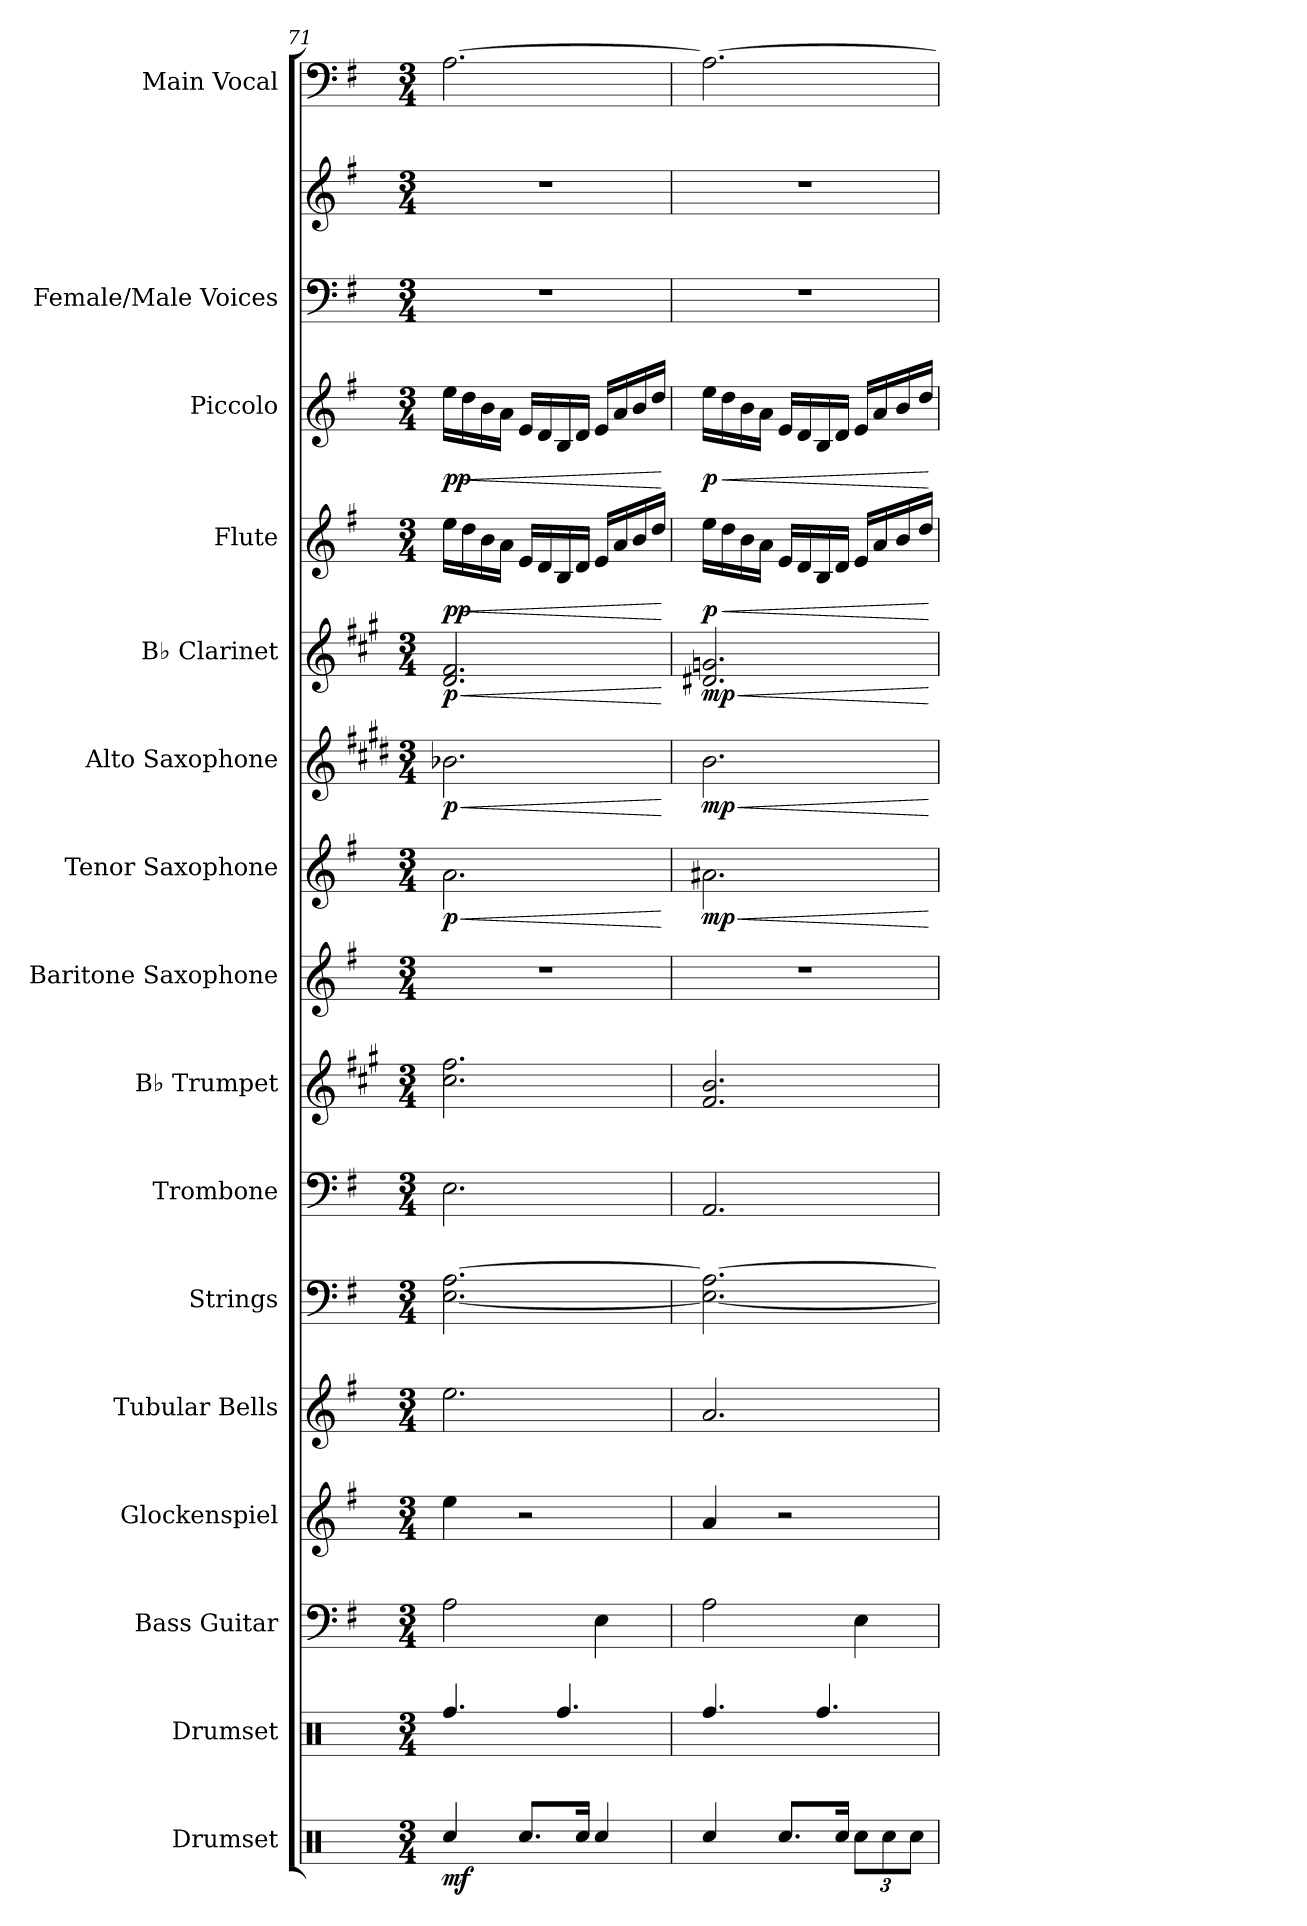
**kern	**dynam	**kern	**kern	**kern	**kern	**kern	**kern	**kern	**kern	**kern	**dynam	**kern	**dynam	**kern	**dynam	**kern	**dynam	**kern	**dynam	**kern	**kern	**kern
*part16	*part16	*part15	*part14	*part13	*part12	*part11	*part10	*part9	*part8	*part7	*part7	*part6	*part6	*part5	*part5	*part4	*part4	*part3	*part3	*part2	*part2	*part1
*staff17	*staff17	*staff16	*staff15	*staff14	*staff13	*staff12	*staff11	*staff10	*staff9	*staff8	*staff8	*staff7	*staff7	*staff6	*staff6	*staff5	*staff5	*staff4	*staff4	*staff3	*staff2	*staff1
*I"Drumset	*	*I"Drumset	*I"Bass Guitar	*I"Glockenspiel	*I"Tubular Bells	*I"Strings	*I"Trombone	*I"B♭ Trumpet	*I"Baritone Saxophone	*I"Tenor Saxophone	*	*I"Alto Saxophone	*	*I"B♭ Clarinet	*	*I"Flute	*	*I"Piccolo	*	*I"Female/Male Voices	*	*I"Main Vocal
*I'Drs.	*	*I'Drs.	*I'B. Guit.	*I'Glk.	*I'Tu. Be.	*I'St.	*I'Tbn.	*I'B♭ Tpt.	*I'Bar. Sax.	*I'T. Sax.	*	*I'A. Sax.	*	*I'B♭ Cl.	*	*I'Fl.	*	*I'Picc.	*	*I'Voices	*	*I'Main Vcl.
*clefX	*	*clefX	*clefF4	*clefG2	*clefG2	*clefF4	*clefF4	*clefG2	*clefG2	*clefG2	*	*clefG2	*	*clefG2	*	*clefG2	*	*clefG2	*	*clefF4	*clefG2	*clefF4
*	*	*	*ITrd7c12	*ITrd-14c-24	*	*	*	*ITrd1c2	*ITrd12c21	*ITrd8c14	*	*ITrd5c9	*	*ITrd1c2	*	*	*	*ITrd-7c-12	*	*	*	*
*k[]	*	*k[]	*k[f#]	*k[f#]	*k[f#]	*k[f#]	*k[f#]	*k[f#]	*k[f#]	*k[f#]	*	*k[f#]	*	*k[f#]	*	*k[f#]	*	*k[f#]	*	*k[f#]	*k[f#]	*k[f#]
*M3/4	*	*M3/4	*M3/4	*M3/4	*M3/4	*M3/4	*M3/4	*M3/4	*M3/4	*M3/4	*	*M3/4	*	*M3/4	*	*M3/4	*	*M3/4	*	*M3/4	*M3/4	*M3/4
=71	=71	=71	=71	=71	=71	=71	=71	=71	=71	=71	=71	=71	=71	=71	=71	=71	=71	=71	=71	=71	=71	=71
!	!LO:DY:b	!	!	!	!	!	!	!	!	!	!LO:HP:b	!	!LO:HP:b	!	!LO:HP:b	!	!	!	!	!	!	!
!	!	!	!	!	!	!	!	!	!	!	!LO:DY:n=1:b	!	!LO:DY:n=1:b	!	!LO:DY:n=1:b	!	!LO:DY:b	!	!LO:DY:b	!	!	!
4Rcc/	mf	4.Rff/	2AA\	4eeee\	2.ee\	[2.E\ [2.A\	2.E\	2.b\ 2.ee\	2.r	2.A\	< p	2.d-X\	< p	2.c/ 2.e/	< p	16ee\LL	pp	16eee\LL	pp	2.r	2.r	[2.A\
!	!	!	!	!	!	!	!	!	!	!	!	!	!	!	!	!	!LO:HP:b	!	!LO:HP:b	!	!	!
.	.	.	.	.	.	.	.	.	.	.	.	.	.	.	.	16dd\	<	16ddd\	<	.	.	.
.	.	.	.	.	.	.	.	.	.	.	.	.	.	.	.	16b\	.	16bb\	.	.	.	.
.	.	.	.	.	.	.	.	.	.	.	.	.	.	.	.	16a\JJ	.	16aa\JJ	.	.	.	.
8.Rcc/L	.	.	.	2r	.	.	.	.	.	.	.	.	.	.	.	16e/LL	.	16ee/LL	.	.	.	.
.	.	.	.	.	.	.	.	.	.	.	.	.	.	.	.	16d/	.	16dd/	.	.	.	.
.	.	4.Rff/	.	.	.	.	.	.	.	.	.	.	.	.	.	16B/	.	16b/	.	.	.	.
16Rcc/Jk	.	.	.	.	.	.	.	.	.	.	.	.	.	.	.	16d/JJ	.	16dd/JJ	.	.	.	.
4Rcc/	.	.	4EE\	.	.	.	.	.	.	.	.	.	.	.	.	16e/LL	.	16ee/LL	.	.	.	.
.	.	.	.	.	.	.	.	.	.	.	.	.	.	.	.	16a/	.	16aa/	.	.	.	.
.	.	.	.	.	.	.	.	.	.	.	.	.	.	.	.	16b/	.	16bb/	.	.	.	.
.	.	.	.	.	.	.	.	.	.	.	.	.	.	.	.	16dd/JJ	.	16ddd/JJ	.	.	.	.
.	.	.	.	.	.	.	.	.	.	.	[	.	[	.	[	.	[	.	[	.	.	.
=72	=72	=72	=72	=72	=72	=72	=72	=72	=72	=72	=72	=72	=72	=72	=72	=72	=72	=72	=72	=72	=72	=72
!	!	!	!	!	!	!	!	!	!	!	!LO:HP:b	!	!LO:HP:b	!	!LO:HP:b	!	!	!	!	!	!	!
!	!	!	!	!	!	!	!	!	!	!	!LO:DY:n=1:b	!	!LO:DY:n=1:b	!	!LO:DY:n=1:b	!	!LO:DY:b	!	!LO:DY:b	!	!	!
4Rcc/	.	4.Rff/	2AA\	4aaa/	2.a/	2.E\_ 2.A\_	2.AA/	2.e/ 2.a/	2.r	2.A#X\	< mp	2.d\	< mp	2.c#X/ 2.fn/	< mp	16ee\LL	p	16eee\LL	p	2.r	2.r	2.A\_
!	!	!	!	!	!	!	!	!	!	!	!	!	!	!	!	!	!LO:HP:b	!	!LO:HP:b	!	!	!
.	.	.	.	.	.	.	.	.	.	.	.	.	.	.	.	16dd\	<	16ddd\	<	.	.	.
.	.	.	.	.	.	.	.	.	.	.	.	.	.	.	.	16b\	.	16bb\	.	.	.	.
.	.	.	.	.	.	.	.	.	.	.	.	.	.	.	.	16a\JJ	.	16aa\JJ	.	.	.	.
8.Rcc/L	.	.	.	2r	.	.	.	.	.	.	.	.	.	.	.	16e/LL	.	16ee/LL	.	.	.	.
.	.	.	.	.	.	.	.	.	.	.	.	.	.	.	.	16d/	.	16dd/	.	.	.	.
.	.	4.Rff/	.	.	.	.	.	.	.	.	.	.	.	.	.	16B/	.	16b/	.	.	.	.
16Rcc/Jk	.	.	.	.	.	.	.	.	.	.	.	.	.	.	.	16d/JJ	.	16dd/JJ	.	.	.	.
*Xbrackettup	*	*	*	*	*	*	*	*	*	*	*	*	*	*	*	*	*	*	*	*	*	*
12Rcc\L	.	.	4EE\	.	.	.	.	.	.	.	.	.	.	.	.	16e/LL	.	16ee/LL	.	.	.	.
.	.	.	.	.	.	.	.	.	.	.	.	.	.	.	.	16a/	.	16aa/	.	.	.	.
12Rcc\	.	.	.	.	.	.	.	.	.	.	.	.	.	.	.	.	.	.	.	.	.	.
.	.	.	.	.	.	.	.	.	.	.	.	.	.	.	.	16b/	.	16bb/	.	.	.	.
12Rcc\J	.	.	.	.	.	.	.	.	.	.	.	.	.	.	.	.	.	.	.	.	.	.
.	.	.	.	.	.	.	.	.	.	.	.	.	.	.	.	16dd/JJ	.	16ddd/JJ	.	.	.	.
.	.	.	.	.	.	.	.	.	.	.	[	.	[	.	[	.	[	.	[	.	.	.
=	=	=	=	=	=	=	=	=	=	=	=	=	=	=	=	=	=	=	=	=	=	=
*-	*-	*-	*-	*-	*-	*-	*-	*-	*-	*-	*-	*-	*-	*-	*-	*-	*-	*-	*-	*-	*-	*-
